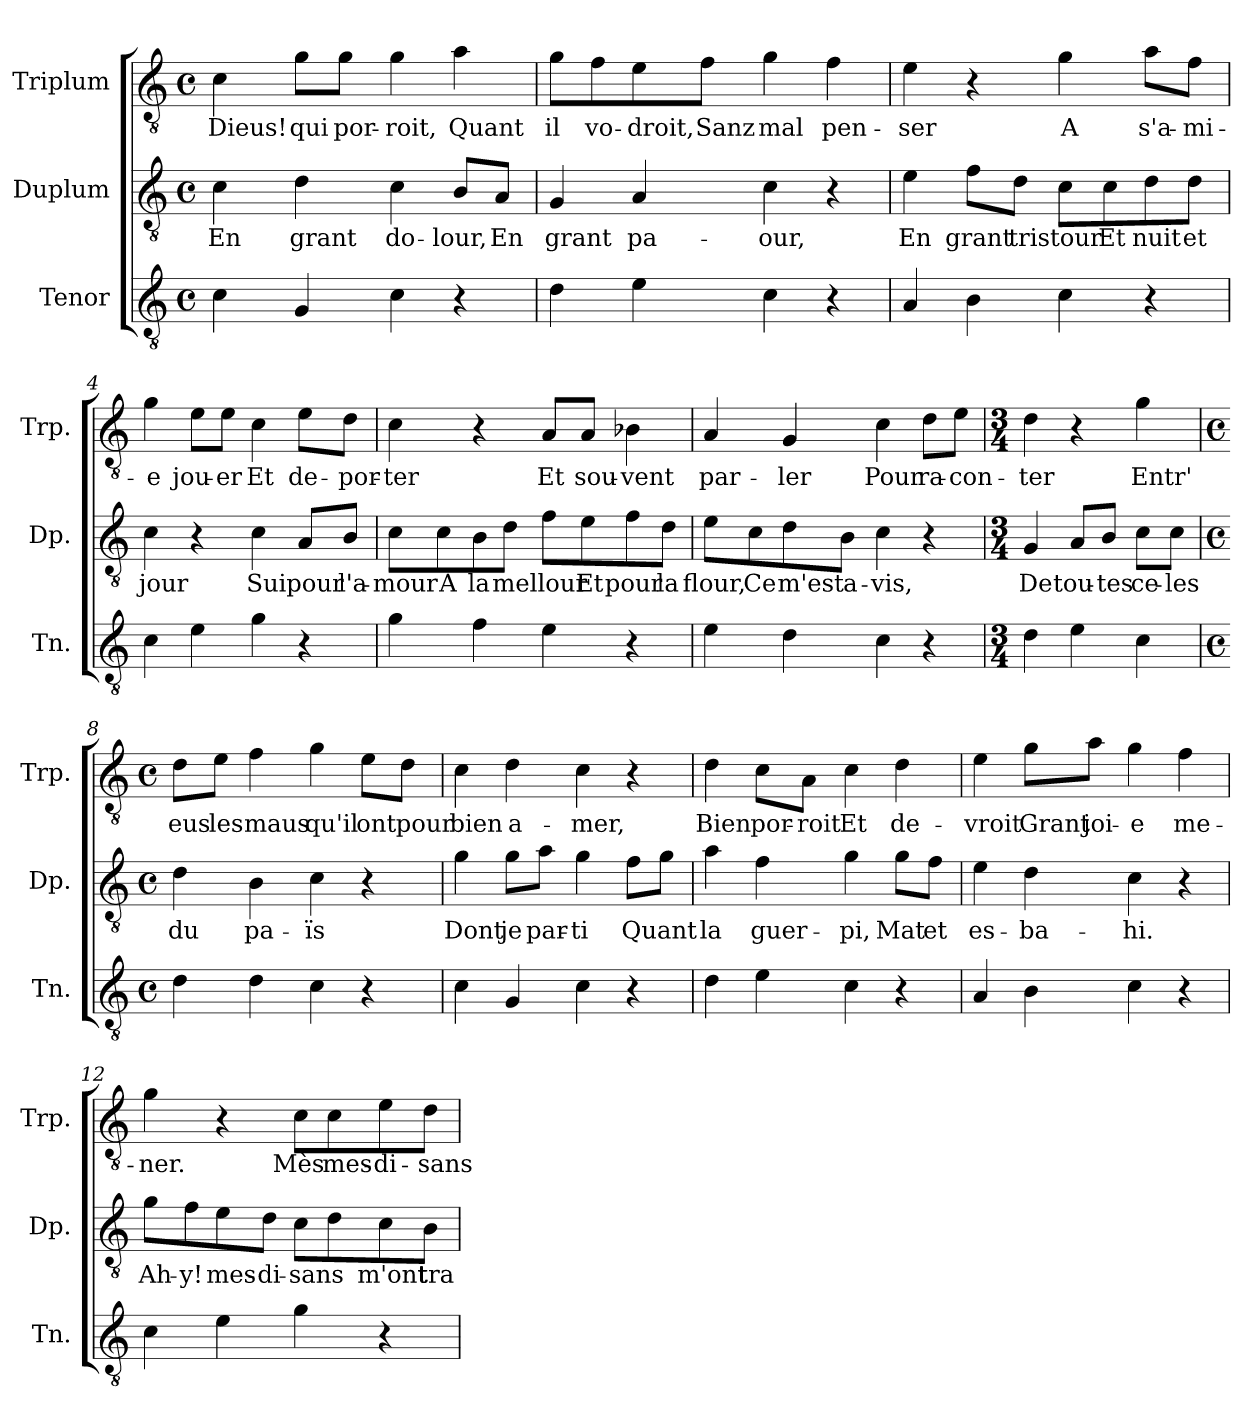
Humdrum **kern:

**kern	**kern	**text	**kern	**text
*part3	*part2	*part2	*part1	*part1
*staff3	*staff2	*staff2	*staff1	*staff1
*I"Tenor	*I"Duplum	*	*I"Triplum	*
*I'Tn.	*I'Dp.	*	*I'Trp.	*
*clefGv2	*clefGv2	*	*clefGv2	*
*k[]	*k[]	*	*k[]	*
*M4/4	*M4/4	*	*M4/4	*
*met(c)	*met(c)	*	*met(c)	*
=1	=1	=1	=1	=1
!	!	!LO:LY:b	!	!LO:LY:b
4c\	4c\	En	4c\	Dieus!
!	!	!LO:LY:b	!	!LO:LY:b
4G/	4d\	grant	8g\L	qui
!	!	!	!	!LO:LY:b
.	.	.	8g\J	por-
!	!	!LO:LY:b	!	!LO:LY:b
4c\	4c\	do-	4g\	-roit,
!	!	!LO:LY:b	!	!LO:LY:b
4r	8B/L	-lour,	4a\	Quant
!	!	!LO:LY:b	!	!
.	8A/J	En	.	.
=2	=2	=2	=2	=2
!	!	!LO:LY:b	!	!LO:LY:b
4d\	4G/	grant	8g\L	il
!	!	!	!	!LO:LY:b
.	.	.	8f\	vo-
!	!	!LO:LY:b	!	!LO:LY:b
4e\	4A/	pa-	8e\	-droit,
!	!	!	!	!LO:LY:b
.	.	.	8f\J	Sanz
!	!	!LO:LY:b	!	!LO:LY:b
4c\	4c\	-our,	4g\	mal
!	!	!	!	!LO:LY:b
4r	4r	.	4f\	pen-
=3	=3	=3	=3	=3
!	!	!LO:LY:b	!	!LO:LY:b
4A/	4e\	En	4e\	-ser
!	!	!LO:LY:b	!	!
4B\	8f\L	grant	4r	.
!	!	!LO:LY:b	!	!
.	8d\J	tristour	.	.
!	!	!	!	!LO:LY:b
4c\	8c\L	.	4g\	A
!	!	!LO:LY:b	!	!
.	8c\	Et	.	.
!	!	!LO:LY:b	!	!LO:LY:b
4r	8d\	nuit	8a\L	s'a-
!	!	!LO:LY:b	!	!LO:LY:b
.	8d\J	et	8f\J	-mi-
!!LO:LB:g=z
=4	=4	=4	=4	=4
!	!	!LO:LY:b	!	!LO:LY:b
4c\	4c\	jour	4g\	-e
!	!	!	!	!LO:LY:b
4e\	4r	.	8e\L	jou-
!	!	!	!	!LO:LY:b
.	.	.	8e\J	-er
!	!	!LO:LY:b	!	!LO:LY:b
4g\	4c\	Sui	4c\	Et
!	!	!LO:LY:b	!	!LO:LY:b
4r	8A/L	pour	8e\L	de-
!	!	!LO:LY:b	!	!LO:LY:b
.	8B/J	l'a-	8d\J	-por-
=5	=5	=5	=5	=5
!	!	!LO:LY:b	!	!LO:LY:b
4g\	8c\L	-mour	4c\	-ter
!	!	!LO:LY:b	!	!
.	8c\	A	.	.
!	!	!LO:LY:b	!	!
4f\	8B\	la	4r	.
!	!	!LO:LY:b	!	!
.	8d\J	mellour	.	.
!	!	!	!	!LO:LY:b
4e\	8f\L	.	8A/L	Et
!	!	!LO:LY:b	!	!LO:LY:b
.	8e\	Et	8A/J	sou-
!	!	!LO:LY:b	!	!LO:LY:b
4r	8f\	pour	4B-X\	-vent
!	!	!LO:LY:b	!	!
.	8d\J	la	.	.
=6	=6	=6	=6	=6
!	!	!LO:LY:b	!	!LO:LY:b
4e\	8e\L	flour,	4A/	par-
!	!	!LO:LY:b	!	!
.	8c\	Ce	.	.
!	!	!LO:LY:b	!	!LO:LY:b
4d\	8d\	m'est	4G/	-ler
!	!	!LO:LY:b	!	!
.	8B\J	a-	.	.
!	!	!LO:LY:b	!	!LO:LY:b
4c\	4c\	-vis,	4c\	Pour
!	!	!	!	!LO:LY:b
4r	4r	.	8d\L	ra-
!	!	!	!	!LO:LY:b
.	.	.	8e\J	-con-
!!LO:LB:g=z
=7	=7	=7	=7	=7
*M3/4	*M3/4	*	*M3/4	*
!	!	!LO:LY:b	!	!LO:LY:b
4d\	4G/	De	4d\	-ter
!	!	!LO:LY:b	!	!
4e\	8A/L	tou-	4r	.
!	!	!LO:LY:b	!	!
.	8B/J	-tes	.	.
!	!	!LO:LY:b	!	!LO:LY:b
4c\	8c\L	ce-	4g\	Entr'
!	!	!LO:LY:b	!	!
.	8c\J	-les	.	.
=8	=8	=8	=8	=8
*M4/4	*M4/4	*	*M4/4	*
*met(c)	*met(c)	*	*met(c)	*
!	!	!LO:LY:b	!	!LO:LY:b
4d\	4d\	du	8d\L	eus
!	!	!	!	!LO:LY:b
.	.	.	8e\J	les
!	!	!LO:LY:b	!	!LO:LY:b
4d\	4B\	pa-	4f\	maus
!	!	!LO:LY:b	!	!LO:LY:b
4c\	4c\	-ïs	4g\	qu'il
!	!	!	!	!LO:LY:b
4r	4r	.	8e\L	ont
!	!	!	!	!LO:LY:b
.	.	.	8d\J	pour
=9	=9	=9	=9	=9
!	!	!LO:LY:b	!	!LO:LY:b
4c\	4g\	Dont	4c\	bien
!	!	!LO:LY:b	!	!LO:LY:b
4G/	8g\L	je	4d\	a-
!	!	!LO:LY:b	!	!
.	8a\J	par-	.	.
!	!	!LO:LY:b	!	!LO:LY:b
4c\	4g\	-ti	4c\	-mer,
!	!	!LO:LY:b	!	!
4r	8f\L	Quant	4r	.
.	8g\J	.	.	.
=10	=10	=10	=10	=10
!	!	!LO:LY:b	!	!LO:LY:b
4d\	4a\	la	4d\	Bien
!	!	!LO:LY:b	!	!LO:LY:b
4e\	4f\	guer-	8c\L	por-
!	!	!	!	!LO:LY:b
.	.	.	8A\J	-roit
!	!	!LO:LY:b	!	!LO:LY:b
4c\	4g\	-pi,	4c\	Et
!	!	!LO:LY:b	!	!LO:LY:b
4r	8g\L	Mat	4d\	de-
!	!	!LO:LY:b	!	!
.	8f\J	et	.	.
!!LO:LB:g=z
=11	=11	=11	=11	=11
!	!	!LO:LY:b	!	!LO:LY:b
4A/	4e\	es-	4e\	-vroit
!	!	!LO:LY:b	!	!LO:LY:b
4B\	4d\	-ba-	8g\L	Grant
!	!	!	!	!LO:LY:b
.	.	.	8a\J	joi-
!	!	!LO:LY:b	!	!LO:LY:b
4c\	4c\	-hi.	4g\	-e
!	!	!	!	!LO:LY:b
4r	4r	.	4f\	me-
=12	=12	=12	=12	=12
!	!	!LO:LY:b	!	!LO:LY:b
4c\	8g\L	Ah-	4g\	-ner.
!	!	!LO:LY:b	!	!
.	8f\	-y!	.	.
!	!	!LO:LY:b	!	!
4e\	8e\	mes-	4r	.
!	!	!LO:LY:b	!	!
.	8d\J	-di-	.	.
!	!	!LO:LY:b	!	!LO:LY:b
4g\	8c\L	-sans	8c\L	Mès
!	!	!	!	!LO:LY:b
.	8d\	.	8c\	mes-
!	!	!LO:LY:b	!	!LO:LY:b
4r	8c\	m'ont	8e\	-di-
!	!	!LO:LY:b	!	!LO:LY:b
.	8B\J	tra-	8d\J	-sans
=	=	=	=	=
*-	*-	*-	*-	*-
